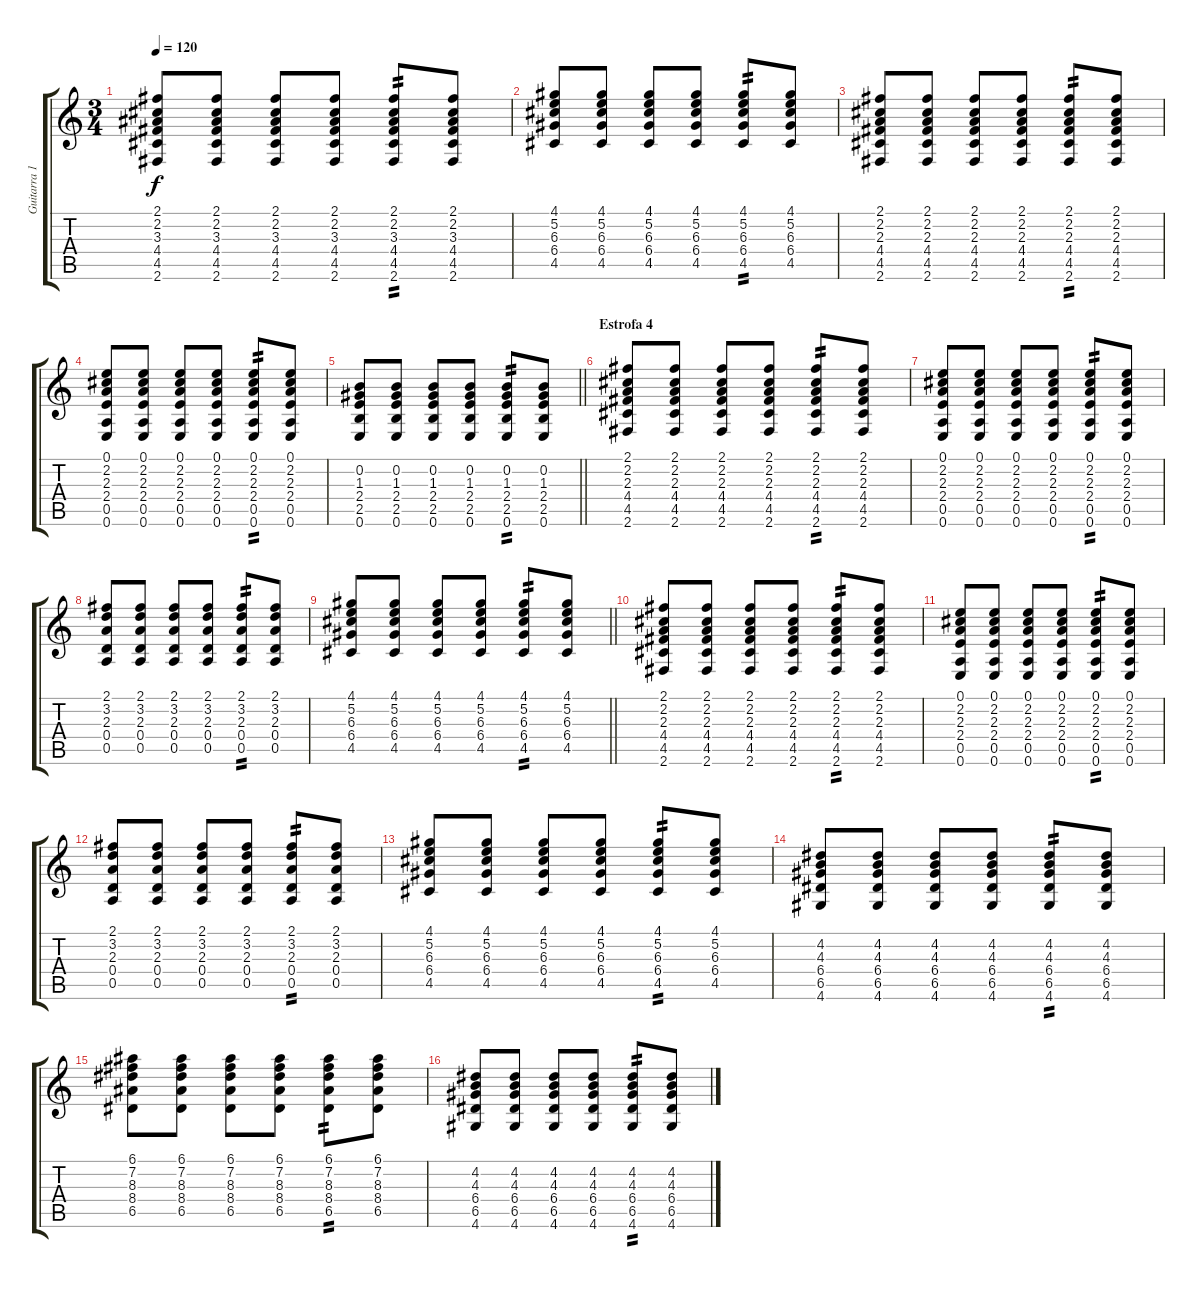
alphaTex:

\track ("Guitarra 1" "Guitarra 1") {instrument acousticguitarsteel}
\staff {score tabs}
\tuning (E4 B3 G3 D3 A2 E2) {hide}
\ts (3 4)
\tempo 120
\clef g2
\ks c
(2.1 2.2 3.3 4.4 4.5 2.6).8{dy f} (2.1 2.2 3.3 4.4 4.5 2.6).8 (2.1 2.2 3.3 4.4 4.5 2.6).8 (2.1 2.2 3.3 4.4 4.5 2.6).8 (2.1 2.2 3.3 4.4 4.5 2.6).8{tp 2} (2.1 2.2 3.3 4.4 4.5 2.6).8 |
(4.1 5.2 6.3 6.4 4.5).8 (4.1 5.2 6.3 6.4 4.5).8 (4.1 5.2 6.3 6.4 4.5).8 (4.1 5.2 6.3 6.4 4.5).8 (4.1 5.2 6.3 6.4 4.5).8{tp 2} (4.1 5.2 6.3 6.4 4.5).8 |
(2.1 2.2 2.3 4.4 4.5 2.6).8 (2.1 2.2 2.3 4.4 4.5 2.6).8 (2.1 2.2 2.3 4.4 4.5 2.6).8 (2.1 2.2 2.3 4.4 4.5 2.6).8 (2.1 2.2 2.3 4.4 4.5 2.6).8{tp 2} (2.1 2.2 2.3 4.4 4.5 2.6).8 |
(0.1 2.2 2.3 2.4 0.5 0.6).8 (0.1 2.2 2.3 2.4 0.5 0.6).8 (0.1 2.2 2.3 2.4 0.5 0.6).8 (0.1 2.2 2.3 2.4 0.5 0.6).8 (0.1 2.2 2.3 2.4 0.5 0.6).8{tp 2} (0.1 2.2 2.3 2.4 0.5 0.6).8 |
\barLineRight lightlight
(0.2 1.3 2.4 2.5 0.6).8 (0.2 1.3 2.4 2.5 0.6).8 (0.2 1.3 2.4 2.5 0.6).8 (0.2 1.3 2.4 2.5 0.6).8 (0.2 1.3 2.4 2.5 0.6).8{tp 2} (0.2 1.3 2.4 2.5 0.6).8 |
\section ("" "Estrofa 4")
(2.1 2.2 2.3 4.4 4.5 2.6).8 (2.1 2.2 2.3 4.4 4.5 2.6).8 (2.1 2.2 2.3 4.4 4.5 2.6).8 (2.1 2.2 2.3 4.4 4.5 2.6).8 (2.1 2.2 2.3 4.4 4.5 2.6).8{tp 2} (2.1 2.2 2.3 4.4 4.5 2.6).8 |
(0.1 2.2 2.3 2.4 0.5 0.6).8 (0.1 2.2 2.3 2.4 0.5 0.6).8 (0.1 2.2 2.3 2.4 0.5 0.6).8 (0.1 2.2 2.3 2.4 0.5 0.6).8 (0.1 2.2 2.3 2.4 0.5 0.6).8{tp 2} (0.1 2.2 2.3 2.4 0.5 0.6).8 |
(2.1 3.2 2.3 0.4 0.5).8 (2.1 3.2 2.3 0.4 0.5).8 (2.1 3.2 2.3 0.4 0.5).8 (2.1 3.2 2.3 0.4 0.5).8 (2.1 3.2 2.3 0.4 0.5).8{tp 2} (2.1 3.2 2.3 0.4 0.5).8 |
\barLineRight lightlight
(4.1 5.2 6.3 6.4 4.5).8 (4.1 5.2 6.3 6.4 4.5).8 (4.1 5.2 6.3 6.4 4.5).8 (4.1 5.2 6.3 6.4 4.5).8 (4.1 5.2 6.3 6.4 4.5).8{tp 2} (4.1 5.2 6.3 6.4 4.5).8 |
(2.1 2.2 2.3 4.4 4.5 2.6).8 (2.1 2.2 2.3 4.4 4.5 2.6).8 (2.1 2.2 2.3 4.4 4.5 2.6).8 (2.1 2.2 2.3 4.4 4.5 2.6).8 (2.1 2.2 2.3 4.4 4.5 2.6).8{tp 2} (2.1 2.2 2.3 4.4 4.5 2.6).8 |
(0.1 2.2 2.3 2.4 0.5 0.6).8 (0.1 2.2 2.3 2.4 0.5 0.6).8 (0.1 2.2 2.3 2.4 0.5 0.6).8 (0.1 2.2 2.3 2.4 0.5 0.6).8 (0.1 2.2 2.3 2.4 0.5 0.6).8{tp 2} (0.1 2.2 2.3 2.4 0.5 0.6).8 |
(2.1 3.2 2.3 0.4 0.5).8 (2.1 3.2 2.3 0.4 0.5).8 (2.1 3.2 2.3 0.4 0.5).8 (2.1 3.2 2.3 0.4 0.5).8 (2.1 3.2 2.3 0.4 0.5).8{tp 2} (2.1 3.2 2.3 0.4 0.5).8 |
(4.1 5.2 6.3 6.4 4.5).8 (4.1 5.2 6.3 6.4 4.5).8 (4.1 5.2 6.3 6.4 4.5).8 (4.1 5.2 6.3 6.4 4.5).8 (4.1 5.2 6.3 6.4 4.5).8{tp 2} (4.1 5.2 6.3 6.4 4.5).8 |
(4.2 4.3 6.4 6.5 4.6).8 (4.2 4.3 6.4 6.5 4.6).8 (4.2 4.3 6.4 6.5 4.6).8 (4.2 4.3 6.4 6.5 4.6).8 (4.2 4.3 6.4 6.5 4.6).8{tp 2} (4.2 4.3 6.4 6.5 4.6).8 |
(6.1 7.2 8.3 8.4 6.5).8 (6.1 7.2 8.3 8.4 6.5).8 (6.1 7.2 8.3 8.4 6.5).8 (6.1 7.2 8.3 8.4 6.5).8 (6.1 7.2 8.3 8.4 6.5).8{tp 2} (6.1 7.2 8.3 8.4 6.5).8 |
(4.2 4.3 6.4 6.5 4.6).8 (4.2 4.3 6.4 6.5 4.6).8 (4.2 4.3 6.4 6.5 4.6).8 (4.2 4.3 6.4 6.5 4.6).8 (4.2 4.3 6.4 6.5 4.6).8{tp 2} (4.2 4.3 6.4 6.5 4.6).8
